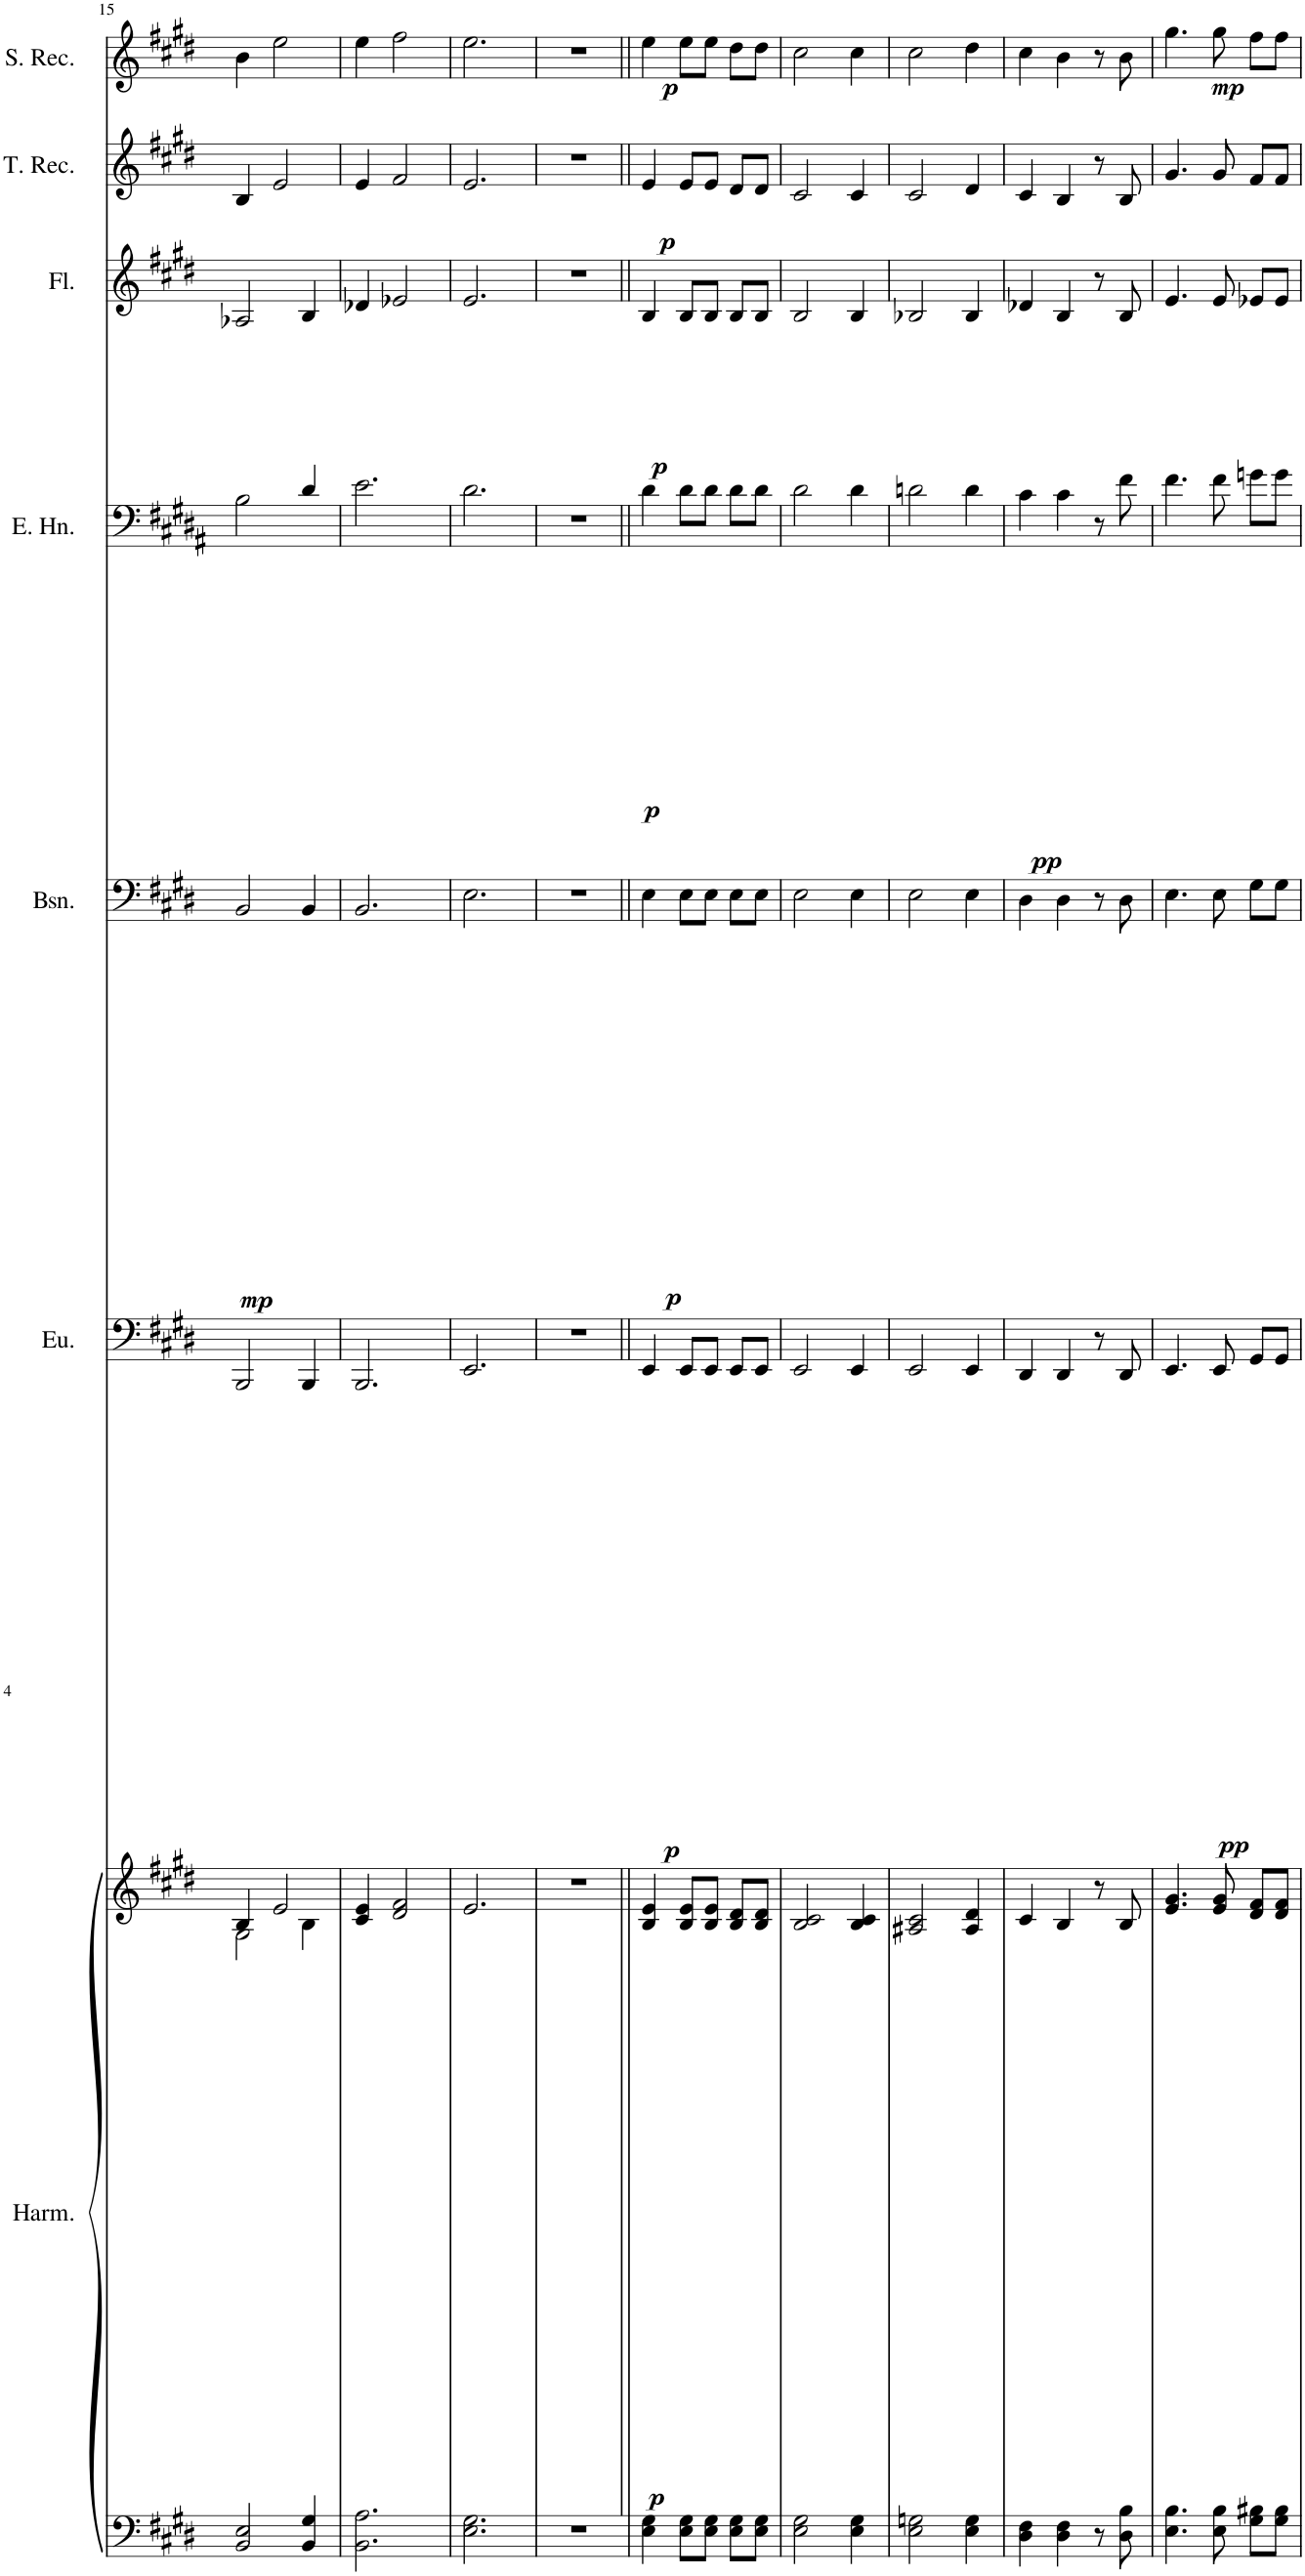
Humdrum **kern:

**kern	**kern	**dynam	**kern	**dynam	**kern	**dynam	**kern	**dynam	**kern	**dynam	**kern	**dynam	**kern	**dynam
*part7	*part7	*part7	*part6	*part6	*part5	*part5	*part4	*part4	*part3	*part3	*part2	*part2	*part1	*part1
*staff8	*staff7	*staff7/8	*staff6	*staff6	*staff5	*staff5	*staff4	*staff4	*staff3	*staff3	*staff2	*staff2	*staff1	*staff1
*I"Harmonium	*	*	*I"Euphonium	*	*I"Bassoon	*	*I"English Horn	*	*I"Flute	*	*I"Tenor Recorder	*	*I"Soprano Recorder	*
*I'Harm.	*	*	*I'Eu.	*	*I'Bsn.	*	*I'E. Hn.	*	*I'Fl.	*	*I'T. Rec.	*	*I'S. Rec.	*
!!LO:PB:g=z
*clefF4	*clefG2	*	*clefF4	*	*clefF4	*	*clefF4	*	*clefG2	*	*clefG2	*	*clefG2	*
*	*	*	*	*	*	*	*Trd4c7	*	*	*	*	*	*	*
*k[f#c#g#d#]	*k[f#c#g#d#]	*	*k[f#c#g#d#]	*	*k[f#c#g#d#]	*	*k[f#c#g#d#a#]	*	*k[f#c#g#d#]	*	*k[f#c#g#d#]	*	*k[f#c#g#d#]	*
*M3/4	*M3/4	*	*M3/4	*	*M3/4	*	*M3/4	*	*M3/4	*	*M3/4	*	*M3/4	*
=15	=15	=15	=15	=15	=15	=15	=15	=15	=15	=15	=15	=15	=15	=15
*	*^	*	*	*	*	*	*	*	*	*	*	*	*	*
!	!	!	!	!	!	!	!LO:DY:b	!	!	!	!	!	!	!	!
2BB/ 2E/	4B/	2G#\	.	2BBB/	.	2BB/	mp	2B\	.	2A-X/	.	4B/	.	4b\	.
.	2e/	.	.	.	.	.	.	.	.	.	.	2e/	.	2ee\	.
4BB/ 4G#/	.	4B\	.	4BBB/	.	4BB/	.	4d#/	.	4B/	.	.	.	.	.
*	*v	*v	*	*	*	*	*	*	*	*	*	*	*	*	*
=16	=16	=16	=16	=16	=16	=16	=16	=16	=16	=16	=16	=16	=16	=16
2.BB\ 2.A\	4c#/ 4e/	.	2.BBB/	.	2.BB/	.	2.e\	.	4d-X/	.	4e/	.	4ee\	.
.	2d#/ 2f#/	.	.	.	.	.	.	.	2e-X/	.	2f#/	.	2ff#\	.
=17	=17	=17	=17	=17	=17	=17	=17	=17	=17	=17	=17	=17	=17	=17
2.E\ 2.G#\	2.e/	.	2.EE/	.	2.E\	.	2.d#\	.	2.e/	.	2.e/	.	2.ee\	.
=18	=18	=18	=18	=18	=18	=18	=18	=18	=18	=18	=18	=18	=18	=18
2.r	2.r	.	2.r	.	2.r	.	2.r	.	2.r	.	2.r	.	2.r	.
=19||	=19||	=19||	=19||	=19||	=19||	=19||	=19||	=19||	=19||	=19||	=19||	=19||	=19||	=19||
!	!	!LO:DY:b	!	!LO:DY:b	!	!LO:DY:b	!	!LO:DY:b	!	!LO:DY:b	!	!LO:DY:b	!	!LO:DY:b
4E\ 4G#\	4B/ 4e/	p	4EE/	p	4E\	p	4d#\	p	4B/	p	4e/	p	4ee\	p
8E\ 8G#\L	8B/ 8e/L	.	8EE/L	.	8E\L	.	8d#\L	.	8B/L	.	8e/L	.	8ee\L	.
8E\ 8G#\J	8B/ 8e/J	.	8EE/J	.	8E\J	.	8d#\J	.	8B/J	.	8e/J	.	8ee\J	.
8E\ 8G#\L	8B/ 8d#/L	.	8EE/L	.	8E\L	.	8d#\L	.	8B/L	.	8d#/L	.	8dd#\L	.
8E\ 8G#\J	8B/ 8d#/J	.	8EE/J	.	8E\J	.	8d#\J	.	8B/J	.	8d#/J	.	8dd#\J	.
=20	=20	=20	=20	=20	=20	=20	=20	=20	=20	=20	=20	=20	=20	=20
2E\ 2G#\	2B/ 2c#/	.	2EE/	.	2E\	.	2d#\	.	2B/	.	2c#/	.	2cc#\	.
4E\ 4G#\	4B/ 4c#/	.	4EE/	.	4E\	.	4d#\	.	4B/	.	4c#/	.	4cc#\	.
=21	=21	=21	=21	=21	=21	=21	=21	=21	=21	=21	=21	=21	=21	=21
2E\ 2Gn\	2A#X/ 2c#/	.	2EE/	.	2E\	.	2dn\	.	2B-X/	.	2c#/	.	2cc#\	.
4E\ 4G\	4A#/ 4d#/	.	4EE/	.	4E\	.	4d\	.	4B-/	.	4d#/	.	4dd#\	.
=22	=22	=22	=22	=22	=22	=22	=22	=22	=22	=22	=22	=22	=22	=22
!	!	!	!	!	!	!	!	!LO:DY:b	!	!	!	!	!	!
4D#\ 4F#\	4c#/	.	4DD#/	.	4D#\	.	4c#\	pp	4d-X/	.	4c#/	.	4cc#\	.
4D#\ 4F#\	4B/	.	4DD#/	.	4D#\	.	4c#\	.	4B/	.	4B/	.	4b\	.
8r	8r	.	8r	.	8r	.	8r	.	8r	.	8r	.	8r	.
!	!	!	!	!LO:DY:b	!	!	!	!	!	!	!	!	!	!LO:DY:b
8D#\ 8B\	8B/	.	8DD#/	pp	8D#\	.	8f#\	.	8B/	.	8B/	.	8b\	mp
=23	=23	=23	=23	=23	=23	=23	=23	=23	=23	=23	=23	=23	=23	=23
4.E\ 4.B\	4.e/ 4.g#/	.	4.EE/	.	4.E\	.	4.f#\	.	4.e/	.	4.g#/	.	4.gg#\	.
8E\ 8B\	8e/ 8g#/	.	8EE/	.	8E\	.	8f#\	.	8e/	.	8g#/	.	8gg#\	.
8G#\ 8B#X\L	8d#/ 8f#/L	.	8GG#/L	.	8G#\L	.	8gn\L	.	8e-X/L	.	8f#/L	.	8ff#\L	.
8G#\ 8B#\J	8d#/ 8f#/J	.	8GG#/J	.	8G#\J	.	8g\J	.	8e-/J	.	8f#/J	.	8ff#\J	.
=	=	=	=	=	=	=	=	=	=	=	=	=	=	=
*-	*-	*-	*-	*-	*-	*-	*-	*-	*-	*-	*-	*-	*-	*-
